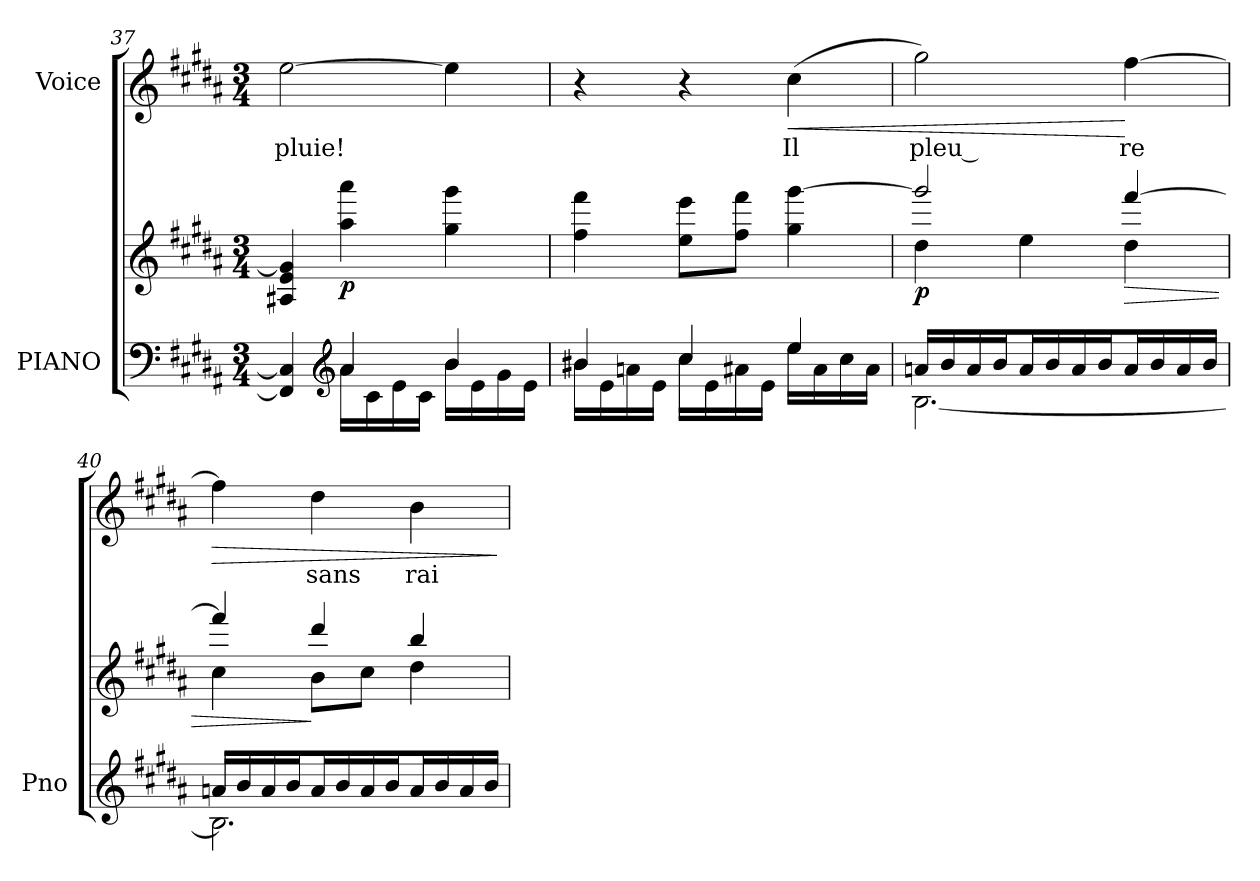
**kern	**kern	**dynam	**kern	**text	**dynam
*part2	*part2	*part2	*part1	*part1	*part1
*staff3	*staff2	*staff2/3	*staff1	*staff1	*staff1
*I"PIANO	*	*	*I"Voice	*	*
*I'Pno	*	*	*	*	*
*clefF4	*clefG2	*	*clefG2	*	*
*k[f#c#g#d#a#]	*k[f#c#g#d#a#]	*	*k[f#c#g#d#a#]	*	*
*M3/4	*M3/4	*	*M3/4	*	*
=37	=37	=37	=37	=37	=37
*^	*	*	*	*	*
4FF#/] 4C#/]	4ryy	4A#X/ 4e/ 4g#/]	.	[2ee\	pluie!	.
*clefG2	*	*	*	*	*	*
!	!	!	!LO:DY:b	!	!	!
4a#/	16a#\LL	4aa#\ 4aaa#\	p	.	.	.
.	16c#\	.	.	.	.	.
.	16e\	.	.	.	.	.
.	16c#\JJ	.	.	.	.	.
4b/	16b\LL	4gg#\ 4ggg#\	.	4ee\]	.	.
.	16e\	.	.	.	.	.
.	16g#\	.	.	.	.	.
.	16e\JJ	.	.	.	.	.
=38	=38	=38	=38	=38	=38	=38
4b#X/	16b#\LL	4ff#\ 4fff#\	.	4r	.	.
.	16e\	.	.	.	.	.
.	16an\	.	.	.	.	.
.	16e\JJ	.	.	.	.	.
4cc#/	16cc#\LL	8ee\ 8eee\L	.	4r	.	.
.	16e\	.	.	.	.	.
.	16a#X\	8ff#\ 8fff#\J	.	.	.	.
.	16e\JJ	.	.	.	.	.
!	!	!	!	!	!	!LO:HP:b
4ee/	16ee\LL	4gg#\ [4ggg#\	.	(4cc#\	Il	<
.	16a#\	.	.	.	.	.
.	16cc#\	.	.	.	.	.
.	16a#\JJ	.	.	.	.	.
=39	=39	=39	=39	=39	=39	=39
*	*	*^	*	*	*	*
!	!	!	!	!LO:DY:b	!	!	!
16an/LL	[2.B\	2ggg#/]	4dd#\	p	2gg#\)	pleu --	.
16b/	.	.	.	.	.	.	.
16a/	.	.	.	.	.	.	.
16b/J	.	.	.	.	.	.	.
16a/L	.	.	4ee\	.	.	.	.
16b/	.	.	.	.	.	.	.
16a/	.	.	.	.	.	.	.
16b/J	.	.	.	.	.	.	.
!	!	!	!	!LO:HP:b	!	!	!
16a/L	.	[4fff#/	4dd#\	>	[4ff#\	-re	[
16b/	.	.	.	.	.	.	.
16a/	.	.	.	.	.	.	.
16b/JJ	.	.	.	.	.	.	.
=40	=40	=40	=40	=40	=40	=40	=40
!	!	!	!	!	!	!	!LO:HP:b
16an/LL	2.B\]	4fff#/]	4cc#\	.	4ff#\]	.	>
16b/	.	.	.	.	.	.	.
16a/	.	.	.	.	.	.	.
16b/J	.	.	.	.	.	.	.
16a/L	.	4ddd#/	8b\L	]	4dd#\	sans	.
16b/	.	.	.	.	.	.	.
16a/	.	.	8cc#\J	.	.	.	.
16b/J	.	.	.	.	.	.	.
16a/L	.	4bb/	4dd#\	.	4b\	rai-	.
16b/	.	.	.	.	.	.	.
16a/	.	.	.	.	.	.	.
16b/JJ	.	.	.	.	.	.	.
*v	*v	*	*	*	*	*	*
*	*v	*v	*	*	*	*
.	.	.	.	.	]
=	=	=	=	=	=
*-	*-	*-	*-	*-	*-
